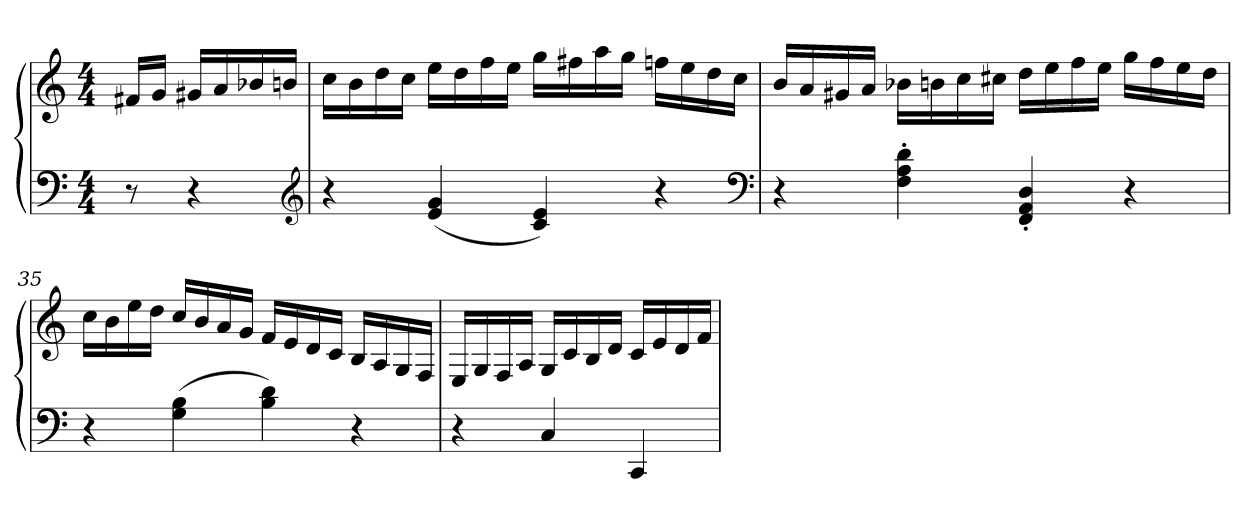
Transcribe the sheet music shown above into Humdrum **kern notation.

**kern	**kern
*part1	*part1
*staff2	*staff1
*clefF4	*clefG2
*k[]	*k[]
*C:	*C:
*M4/4	*M4/4
=	=
8r	16f#XLL
.	16gJJ
4r	16g#XLL
.	16a
.	16b-X
.	16bnJJ
*clefG2	*
=33	=33
4r	16ccLL
.	16b
.	16dd
.	16ccJJ
(4e 4g	16eeLL
.	16dd
.	16ff
.	16eeJJ
4c 4e)	16ggLL
.	16ff#X
.	16aa
.	16ggJJ
4r	16ffnLL
.	16ee
.	16dd
.	16ccJJ
*clefF4	*
=34	=34
4r	16bLL
.	16a
.	16g#X
.	16aJJ
4F' 4A' 4d'	16b-XLL
.	16bn
.	16cc
.	16cc#XJJ
4FF' 4AA' 4D'	16ddLL
.	16ee
.	16ff
.	16eeJJ
4r	16ggLL
.	16ff
.	16ee
.	16ddJJ
=35	=35
4r	16ccLL
.	16b
.	16ee
.	16ddJJ
(4G 4B	16ccLL
.	16b
.	16a
.	16gJJ
4B 4d)	16fLL
.	16e
.	16d
.	16cJJ
4r	16BLL
.	16A
.	16G
.	16FJJ
=36	=36
4r	16ELL
.	16G
.	16F
.	16AJJ
4C	16GLL
.	16c
.	16B
.	16dJJ
4CC	16cLL
.	16e
.	16d
.	16fJJ
=	=
*-	*-
